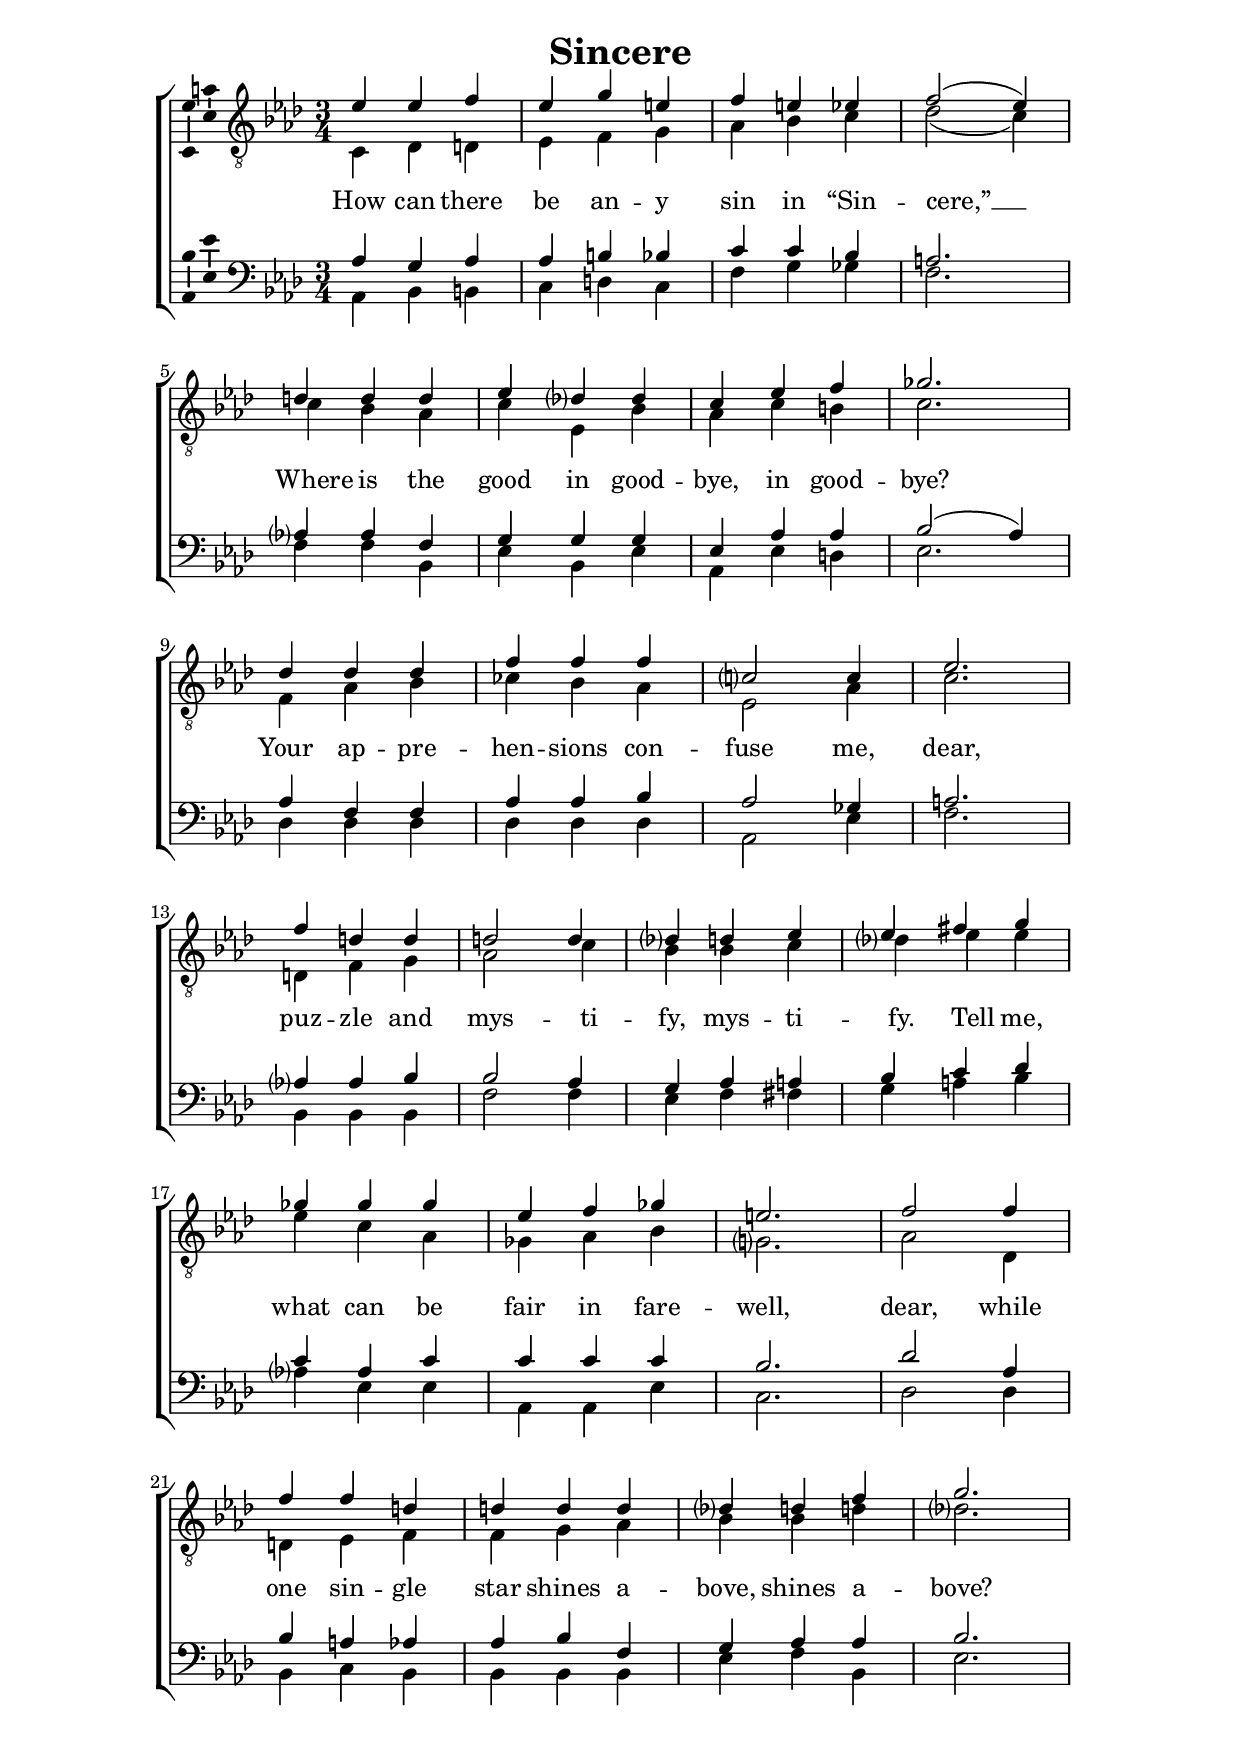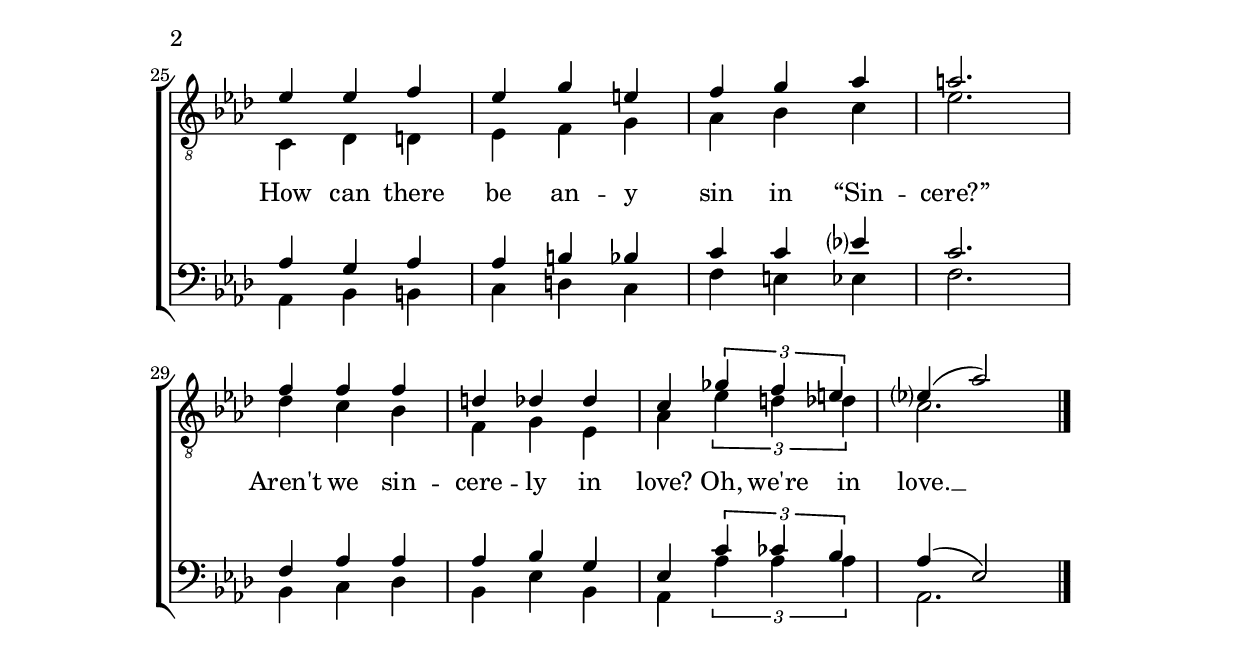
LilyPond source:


\header {  
  title = "Sincere"
  subtitle = ""
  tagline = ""   
  poet = ""
  composer = ""
}

#(set-global-staff-size 20)	
\include "english.ly"

global = {
  \time 3/4
  \key af \major
}

lead = \relative c {
  \voiceTwo
  c4 df d | ef f g | af bf c | df2( c4) |
  c bf af | c ef, bf' | af c b | c2. | \break
  f,4 af bf | cf bf af | ef2 af4 | c2. |
  d,4 f g | af2 c4 | bf bf c | df ef ef | \break
  
  ef c af | gf af bf | g2. | af2 df,4 |
  d ef f | f g af | bf bf d | df2. | \break
  c,4 df d | ef f g | af bf c ef2. |
  df4 c bf | f g ef | af \times 2/3 { ef'4 d df } | c2.
  \bar "|."
}

leadWords = \lyricmode {
  How can there be an -- y sin in “Sin -- cere,” __
  Where is the good in good -- bye, in good -- bye?
  Your ap -- pre -- hen -- sions con -- fuse me, dear,
  puz -- zle and mys -- ti -- fy, mys -- ti -- fy. Tell me,
  
  what can be fair in fare -- well, dear, while
  one sin -- gle star shines a -- bove, shines a -- bove?
  How can there be an -- y sin in “Sin -- cere?”
  Aren't we sin -- cere -- ly in love? Oh, we're in love. __
}


tenor = \relative c {
  \voiceOne
  ef'4 ef f | ef g e | f e ef | f2( ef4) |
  d4 d d | ef df df | c ef f | gf2. |
  df4 df df | f f f | c2 c4 | ef2. |
  f4 d d | d2 d4 | df d ef | ef fs g |
  
  gf4 gf gf | ef f gf | e2. | f2 f4 |
  f4 f d | d d d | df d f | g2. |
  ef4 ef f | ef g e | f g af | a2. |
  f4 f f | d df df | c \times 2/3 { gf'4 f e } | ef4( af2)
}


bass = \relative c {
  \voiceTwo
  af4 bf b | c d c | f g gf | f2. |
  f4 f bf, | ef bf ef | af, ef' d | ef2. |
  df4 df df | df df df | af2 ef'4 | f2. |
  bf,4 bf bf | f'2 f4 | ef f fs | g a bf |
  
  af4 ef ef | af, af ef' | c2. | df2 df 4 |
  bf c bf | bf bf bf ef f bf, | ef2. |
  af,4 bf b | c d c | f e ef | f2. |
  bf,4 c df | bf ef bf | af \times 2/3 { af'4 af af } af,2.
} 

baritone = \relative c {
  \voiceOne
  af'4 g af | af b bf | c c bf | a2. |
  af4 af f | g g g | ef af af | bf2( af4) |
  af4 f f | af af bf | af2 gf4 | a2. |
  af4 af bf | bf2 af4 | g4 af a | bf c df |
  
  c4 af c | c c c | bf2. | df2 af4 |
  bf4 a af | af bf f | g af af | bf2. |
  af4 g af | af b bf | c c ef | c2. |
  f,4 af af | af bf g | ef \times 2/3 { c'4 cf bf } | af4( ef2)
}

\score { 
  \transpose c c \context StaffGroup <<
    #(set-accidental-style 'modern-voice-cautionary 'Score)
    \context Staff = "upper" <<
      \clef "treble_8"
      \context Voice = "tenor" \with {
        \consists "Ambitus_engraver"
      } <<
        \global
        \override Ambitus #'X-offset = #2.0
        \tenor
      >>
      \context Voice = "lead" \with {
        \consists "Ambitus_engraver"
      } << \global \lead >>
    >>
    \new Lyrics = "leadLyrics" { s }
    \context Staff = "lower" <<
      \clef bass
      \context Voice = "baritone" \with {
        \consists "Ambitus_engraver"
      } <<
        \global
        \override Ambitus #'X-offset = #2.0
        \baritone
      >>
      \context Voice = "bass" \with {
        \consists "Ambitus_engraver"
      } << \global \bass >>
    >>
    \context Lyrics = "leadLyrics" \lyricsto "lead" \leadWords
  >>
  \layout {
    \context {
      \Lyrics
      \override VerticalAxisGroup #'nonstaff-relatedstaff-spacing = #'((padding . 1.2))
    }
    \context {
      \StaffGroup
      \remove "Span_bar_engraver"
    }
    \context {
      \Staff
     \override VerticalAxisGroup #'staff-staff-spacing = #'((padding . 0))
      autoBeaming = ##t
      \unset melismaBusyProperties 
    }
    \context {
      \Score
      % barNumberVisibility = #(lambda (barnum) #f)
    }
  }  
  \midi { }
}
\paper {
  line-width = 6\in 
  indent = 0
}

